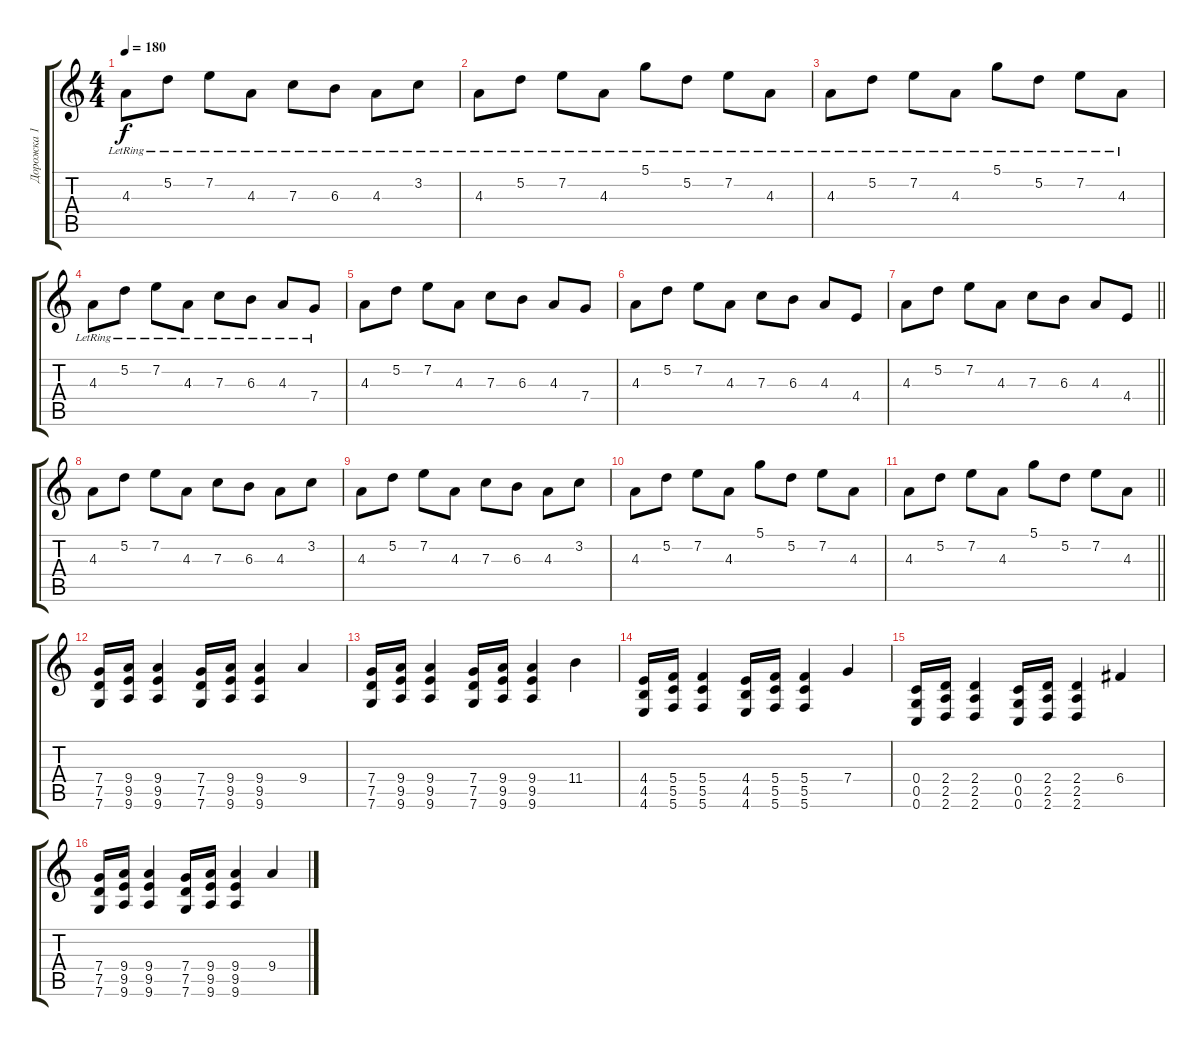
\track ("Дорожка 1" "Дорожка 1") {instrument distortionguitar}
\staff {score tabs}
\tuning (D4 A3 F3 C3 G2 C2) {hide}
\ts (4 4)
\tempo 180
\clef g2
\ks c
4.3{lr}.8{dy f} 5.2{lr}.8 7.2{lr}.8 4.3{lr}.8 7.3{lr}.8 6.3{lr}.8 4.3{lr}.8 3.2{lr}.8 |
4.3{lr}.8 5.2{lr}.8 7.2{lr}.8 4.3{lr}.8 5.1{lr}.8 5.2{lr}.8 7.2{lr}.8 4.3{lr}.8 |
4.3{lr}.8 5.2{lr}.8 7.2{lr}.8 4.3{lr}.8 5.1{lr}.8 5.2{lr}.8 7.2{lr}.8 4.3{lr}.8 |
4.3{lr}.8 5.2{lr}.8 7.2{lr}.8 4.3{lr}.8 7.3{lr}.8 6.3{lr}.8 4.3{lr}.8 7.4{lr}.8 |
4.3.8 5.2.8 7.2.8 4.3.8 7.3.8 6.3.8 4.3.8 7.4.8 |
4.3.8 5.2.8 7.2.8 4.3.8 7.3.8 6.3.8 4.3.8 4.4.8 |
\barLineRight lightlight
4.3.8 5.2.8 7.2.8 4.3.8 7.3.8 6.3.8 4.3.8 4.4.8 |
4.3.8 5.2.8 7.2.8 4.3.8 7.3.8 6.3.8 4.3.8 3.2.8 |
4.3.8 5.2.8 7.2.8 4.3.8 7.3.8 6.3.8 4.3.8 3.2.8 |
4.3.8 5.2.8 7.2.8 4.3.8 5.1.8 5.2.8 7.2.8 4.3.8 |
\barLineRight lightlight
4.3.8 5.2.8 7.2.8 4.3.8 5.1.8 5.2.8 7.2.8 4.3.8 |
(7.4 7.5 7.6).16 (9.4 9.5 9.6).16 (9.4 9.5 9.6).4 (7.4 7.5 7.6).16 (9.4 9.5 9.6).16 (9.4 9.5 9.6).4 9.4.4 |
(7.4 7.5 7.6).16 (9.4 9.5 9.6).16 (9.4 9.5 9.6).4 (7.4 7.5 7.6).16 (9.4 9.5 9.6).16 (9.4 9.5 9.6).4 11.4.4 |
(4.4 4.5 4.6).16 (5.4 5.5 5.6).16 (5.4 5.5 5.6).4 (4.4 4.5 4.6).16 (5.4 5.5 5.6).16 (5.4 5.5 5.6).4 7.4.4 |
(0.4 0.5 0.6).16 (2.4 2.5 2.6).16 (2.4 2.5 2.6).4 (0.4 0.5 0.6).16 (2.4 2.5 2.6).16 (2.4 2.5 2.6).4 6.4.4 |
(7.4 7.5 7.6).16 (9.4 9.5 9.6).16 (9.4 9.5 9.6).4 (7.4 7.5 7.6).16 (9.4 9.5 9.6).16 (9.4 9.5 9.6).4 9.4.4
